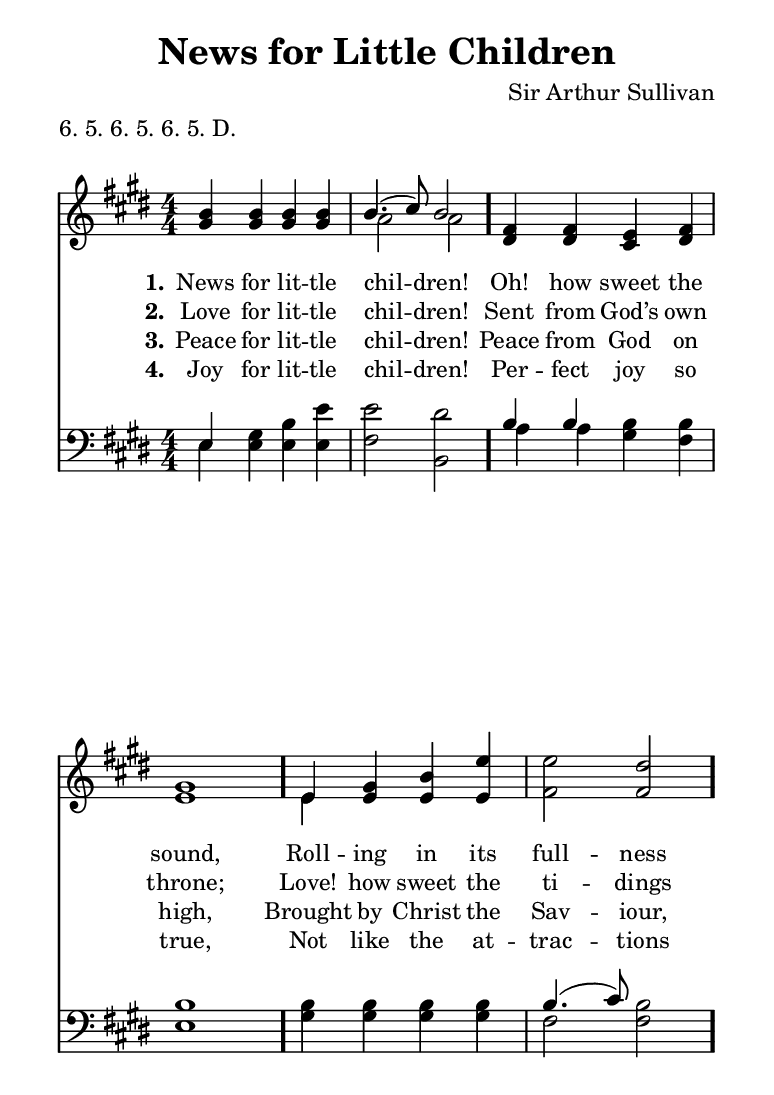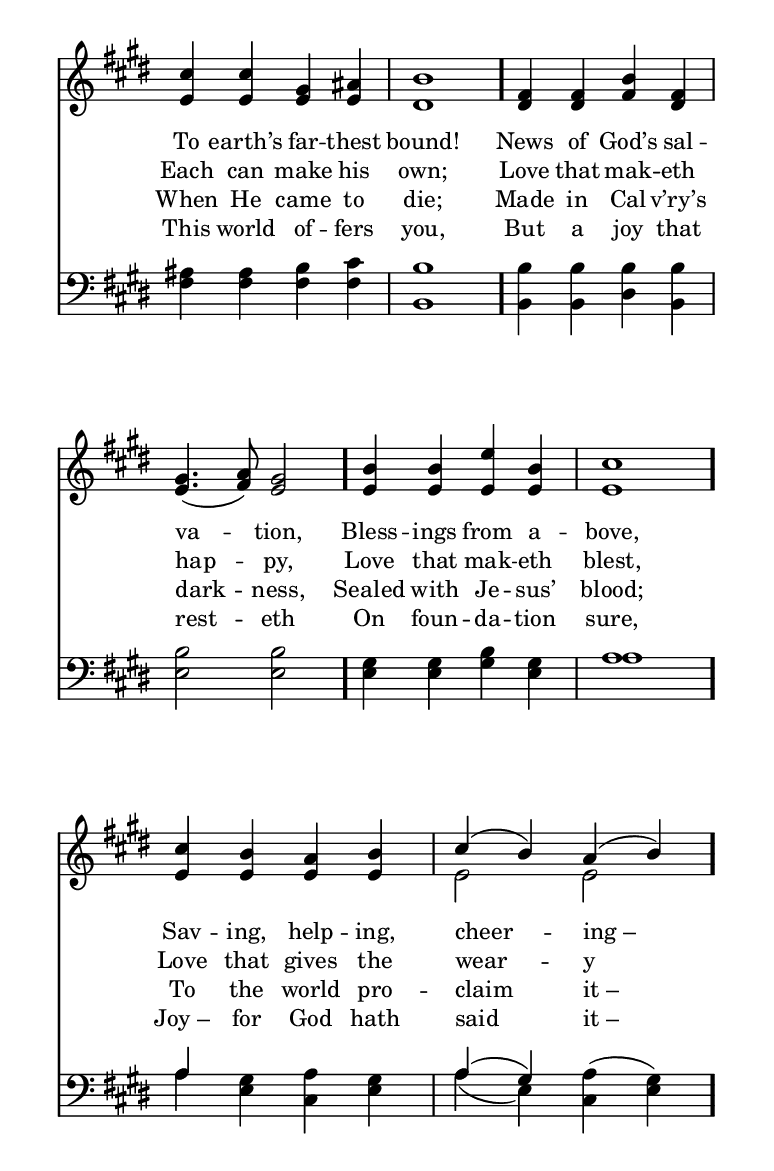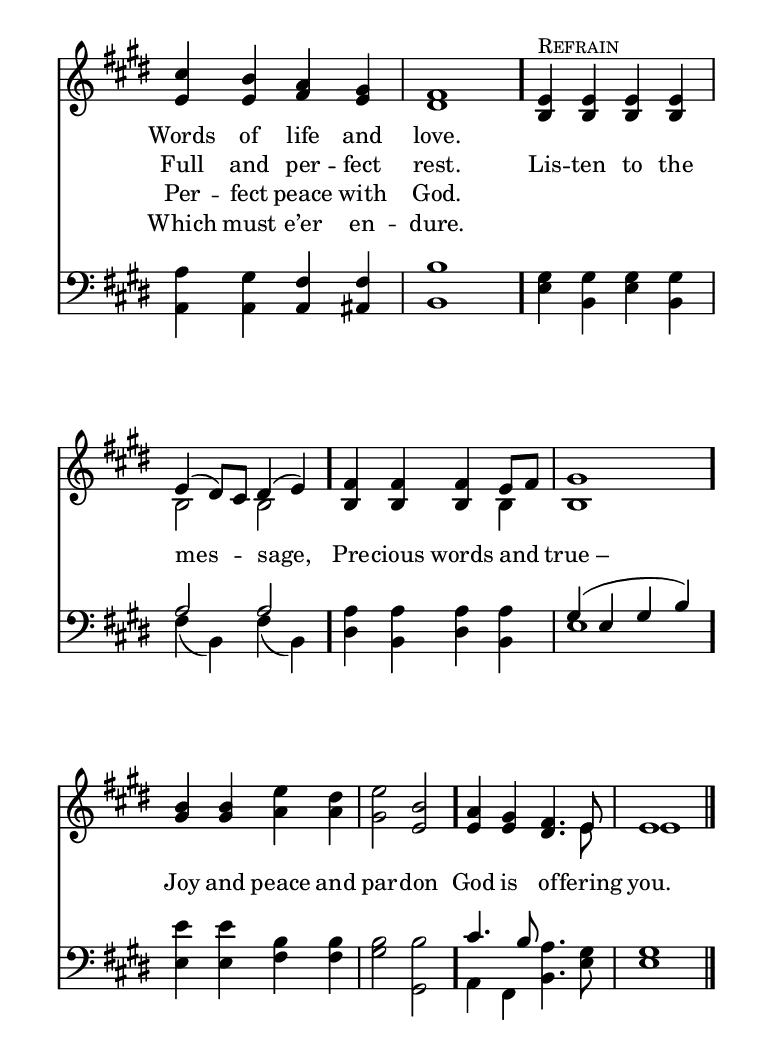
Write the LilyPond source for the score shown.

\include "common/global.ily"
\paper {
  \include "common/paper.ily"
  system-count = #(cond (is-eogsized 5) (#t #f))
}

\header{
  %children
  hymnnumber = "349"
  title = "News for Little Children"
  tunename = "St. Gertrude" % original has all caps
  meter = "6. 5. 6. 5. 6. 5. D."
  poet = ""
  composer = "Sir Arthur Sullivan"
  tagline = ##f
}

global = {
  \include "common/overrides.ily"
  \override Staff.TimeSignature.style = #'numbered
  \time 4/4
  \override Score.MetronomeMark.transparent = ##t % hide all fermata changes too
  \tempo 4=100
  \key e \major
  \autoBeamOff
}

notesSoprano = {
\global
\relative c'' {

  b4 b b b | b4.( cis8) b2 |
  fis4 fis e fis | gis1 |
  e4 gis b e | e2 dis |
  cis4 cis gis ais | b1 |
  fis4 fis b fis | gis4.( a8) gis2 |
  b4 b e b | cis1 |
  cis4 b a b | cis( b) a( b) |
  cis4 b a gis | fis1 |

  \eogbreak
  e4^\markup { \small \caps "Refrain" } e e e | e( dis8)[ cis] dis4( e) |
  fis4 fis fis e8[ fis] | gis1 |
  b4 b e dis | e2 b |
  a4 gis fis4. e8 | e1 |

  \bar "|."

}
}

notesAlto = {
\global
\relative e' {

  gis4 gis gis gis | a2 a |
  dis,4 dis cis dis | e1 |
  e4 e e e | fis2 fis |
  e4 e e e | dis1 |
  dis4 dis fis dis | e4.( fis8) e2 |
  e4 e e e | e1 |
  e4 e e e | e2 e | e4 e fis e | dis1 |

  b4 b b b | b2 b |
  b4 b b b | b1 |
  gis'4 gis a a | gis2 e |
  e4 e dis4. e8 | e1 |

}
}

notesTenor = {
\global
\relative a {

  e4 gis b e | e2 dis |
  b4 b b b | b1 |
  b4 b b b | b4.( cis8) b2 |
  ais4 ais b cis | b1 |
  b4 b b b | b2 b |
  gis4 gis b gis | a1 |
  a4 gis a gis | a( gis) a( gis) |
  a4 gis fis fis | b1 |

  gis4 gis gis gis | a2 a |
  a4 a a a | gis( e gis b) |
  e4 e b b | b2 b |
  cis4. b8 a4. gis8 | gis1 |

}
}

notesBass = {
\global
\relative f {

  e4 e e e | fis2 b, |
  a'4 a gis fis | e1 |
  gis4 gis gis gis | fis2 fis |
  fis4 fis fis fis | b,1 |
  b4 b dis b | e2 e |
  e4 e gis e | a1 |
  a4 e cis e | a( e) cis( e) |
  a,4 a a ais | b1 |

  e4 b e b | fis'( b,) fis'( b,) |
  dis4 b dis b | e1 |
  e4 e fis fis | gis2 gis, |
  a4 fis b4. e8 | e1 |

}
}

Refrain = \lyricmode {

Lis -- ten to the mes -- sage, \bar "." % original has "List -- en"
Pre -- cious words and true_– \bar "."
Joy and peace and par -- don \bar "."
God is of -- fering you. \bar "."

}

wordsA = \lyricmode {
\set stanza = "1."

News for lit -- tle chil -- dren! \bar "."
Oh! how sweet the sound, \bar "."
Roll -- ing in its full -- ness \bar "."
To earth’s far -- thest bound! \bar "."
News of God’s sal -- va -- tion, \bar "."
Bless -- ings from a -- bove, \bar "."
Sav -- ing, help -- ing, cheer -- ing_– \bar "."
Words of life and love. \bar "."

}

wordsB = \lyricmode {
\set stanza = "2."

Love for lit -- tle chil -- dren!
Sent from God’s own throne;
Love! how sweet the ti -- dings
Each can make his own;
Love that mak -- eth hap -- py,
Love that mak -- eth blest,
Love that gives the wear -- y % original has "wear -- y"
Full and per -- fect rest.

\Refrain

}

wordsC = \lyricmode {
\set stanza = "3."

Peace for lit -- tle chil -- dren!
Peace from God on high,
Brought by Christ the Sav -- iour,
When He came to die;
Made in Cal -- v’ry’s dark -- ness,
Sealed with Je -- sus’ blood;
To the world pro -- claim it_–
Per -- fect peace with God.

}

wordsD = \lyricmode {
\set stanza = "4."

Joy for lit -- tle chil -- dren!
Per -- fect joy so true,
Not like the at -- trac -- tions
This world of -- fers you,
But a joy that rest -- eth
On foun -- da -- tion sure,
Joy_– for God hath said it_–
Which must e’er en -- dure.

}

\score {
  \context ChoirStaff <<
    \context Staff = upper <<
      \set Staff.autoBeaming = ##f
      \set ChoirStaff.systemStartDelimiter = #'SystemStartBar
      \set ChoirStaff.printPartCombineTexts = ##f
      \partcombine #'(2 . 9) \notesSoprano \notesAlto
      \context NullVoice = sopranos { \voiceOne << \notesSoprano >> }
      \context Lyrics = one   \lyricsto sopranos \wordsA
      \context Lyrics = two   \lyricsto sopranos \wordsB
      \context Lyrics = three \lyricsto sopranos \wordsC
      \context Lyrics = four  \lyricsto sopranos \wordsD
    >>
    \context Staff = men <<
      \set Staff.autoBeaming = ##f
      \clef bass
      \set ChoirStaff.printPartCombineTexts = ##f
      \partcombine #'(2 . 9) \notesTenor \notesBass
    >>
  >>
  \layout {
    \include "common/layout.ily"
  }
  \midi{
    \include "common/midi.ily"
  }
}

\version "2.19.49"  % necessary for upgrading to future LilyPond versions.

% vi:set et ts=2 sw=2 ai nocindent syntax=lilypond:
